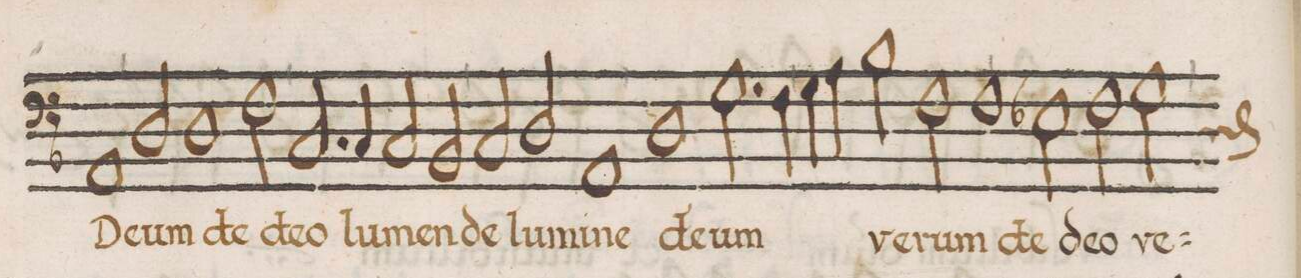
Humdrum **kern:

**kern	**text
*I"BASSVS	*
*clefF4	*
*k[b-]	*
*met(C|)	*
*M2/1	*
1AA/	De-
=33	=33
2D/	-um
1D\	de
2F\	de-
=34	=34
2.C/	-o
4C/	lu-
2C/	-men
2BB-/	de
=35	=35
2C/	lu-
2D/	-mi-
1AA/	-ne
=36	=36
1D\	de-
2.G\	-um
4F\	.
=37	=37
4G\	.
4A\	.
2B-\	ve-
2F\	-rum
1F\	de
=38	=38
2E-X\	de-
2F\	-o
*custos:D	*
2G\	ve-
=39	=39
*-	*-
